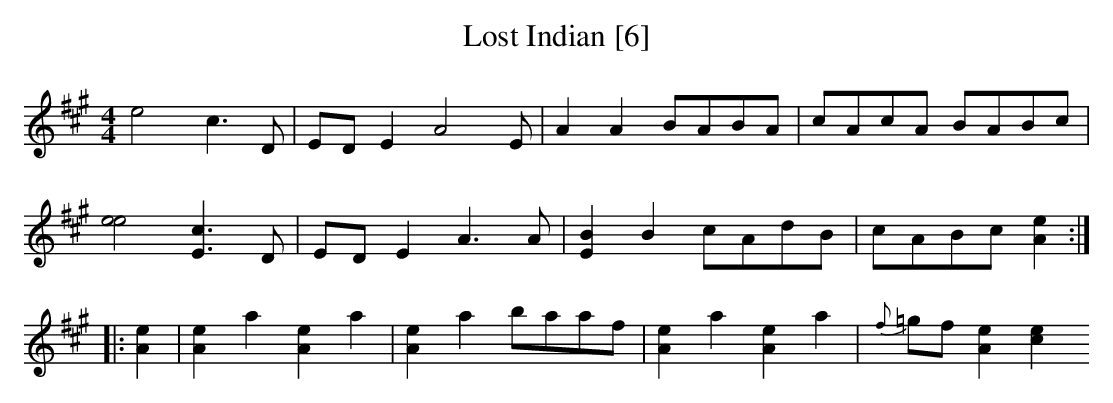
X:1
T:Lost Indian [6]
M:4/4
L:1/8
K:A
e4 c3D|ED E2 A4E|A2A2 BABA|cAcA BABc|
[e4e4][E3c3]D|EDE2 A3A|[E2B2]B2 cAdB|cABc [A2e2]:|
|:[A2e2]|[A2e2]a2[A2e2]a2|[A2e2]a2 baaf|[A2e2]a2[A2e2]a2|{f}=gf[A2e2] [c2e2:|
